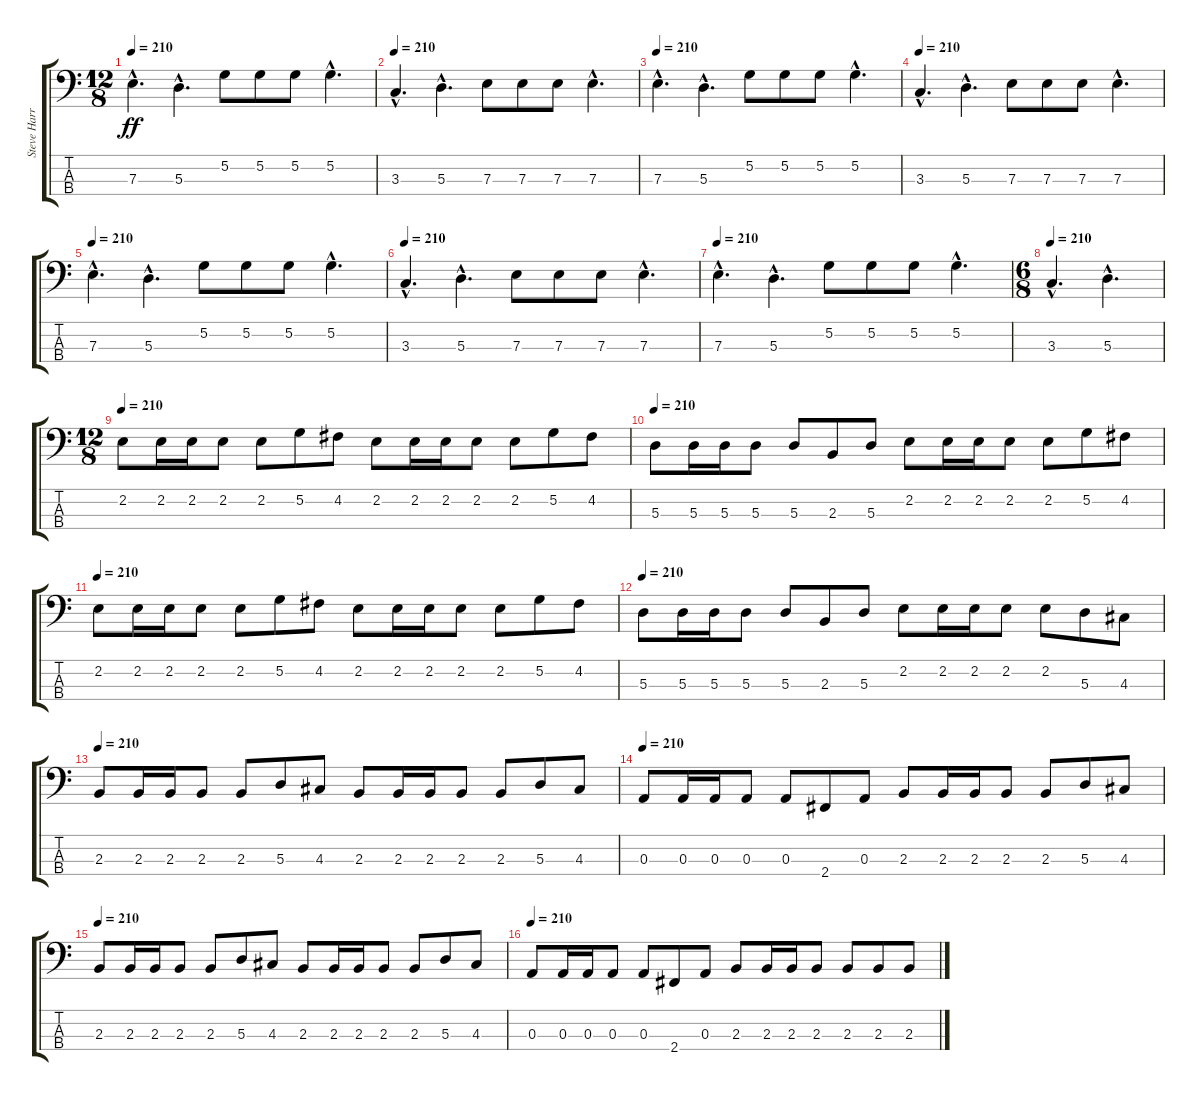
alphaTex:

\track ("Steve Harris" "Steve Harr") {instrument electricbassfinger}
\staff {score tabs}
\tuning (G2 D2 A1 E1) {hide}
\ts (12 8)
\tempo 210
\clef f4
\ks c
7.3{hac}.4{d dy ff} 5.3{hac}.4{d} 5.2.8 5.2.8 5.2.8 5.2{hac}.4{d} |
\tempo 210
3.3{hac}.4{d} 5.3{hac}.4{d} 7.3.8 7.3.8 7.3.8 7.3{hac}.4{d} |
\tempo 210
7.3{hac}.4{d} 5.3{hac}.4{d} 5.2.8 5.2.8 5.2.8 5.2{hac}.4{d} |
\tempo 210
3.3{hac}.4{d} 5.3{hac}.4{d} 7.3.8 7.3.8 7.3.8 7.3{hac}.4{d} |
\tempo 210
7.3{hac}.4{d} 5.3{hac}.4{d} 5.2.8 5.2.8 5.2.8 5.2{hac}.4{d} |
\tempo 210
3.3{hac}.4{d} 5.3{hac}.4{d} 7.3.8 7.3.8 7.3.8 7.3{hac}.4{d} |
\tempo 210
7.3{hac}.4{d} 5.3{hac}.4{d} 5.2.8 5.2.8 5.2.8 5.2{hac}.4{d} |
\ts (6 8)
\tempo 210
3.3{hac}.4{d} 5.3{hac}.4{d} |
\ts (12 8)
\tempo 210
2.2.8 2.2.16 2.2.16 2.2.8 2.2.8 5.2.8 4.2.8 2.2.8 2.2.16 2.2.16 2.2.8 2.2.8 5.2.8 4.2.8 |
\tempo 210
5.3.8 5.3.16 5.3.16 5.3.8 5.3.8 2.3.8 5.3.8 2.2.8 2.2.16 2.2.16 2.2.8 2.2.8 5.2.8 4.2.8 |
\tempo 210
2.2.8 2.2.16 2.2.16 2.2.8 2.2.8 5.2.8 4.2.8 2.2.8 2.2.16 2.2.16 2.2.8 2.2.8 5.2.8 4.2.8 |
\tempo 210
5.3.8 5.3.16 5.3.16 5.3.8 5.3.8 2.3.8 5.3.8 2.2.8 2.2.16 2.2.16 2.2.8 2.2.8 5.3.8 4.3.8 |
\tempo 210
2.3.8 2.3.16 2.3.16 2.3.8 2.3.8 5.3.8 4.3.8 2.3.8 2.3.16 2.3.16 2.3.8 2.3.8 5.3.8 4.3.8 |
\tempo 210
0.3.8 0.3.16 0.3.16 0.3.8 0.3.8 2.4.8 0.3.8 2.3.8 2.3.16 2.3.16 2.3.8 2.3.8 5.3.8 4.3.8 |
\tempo 210
2.3.8 2.3.16 2.3.16 2.3.8 2.3.8 5.3.8 4.3.8 2.3.8 2.3.16 2.3.16 2.3.8 2.3.8 5.3.8 4.3.8 |
\tempo 210
0.3.8 0.3.16 0.3.16 0.3.8 0.3.8 2.4.8 0.3.8 2.3.8 2.3.16 2.3.16 2.3.8 2.3.8 2.3.8 2.3.8
